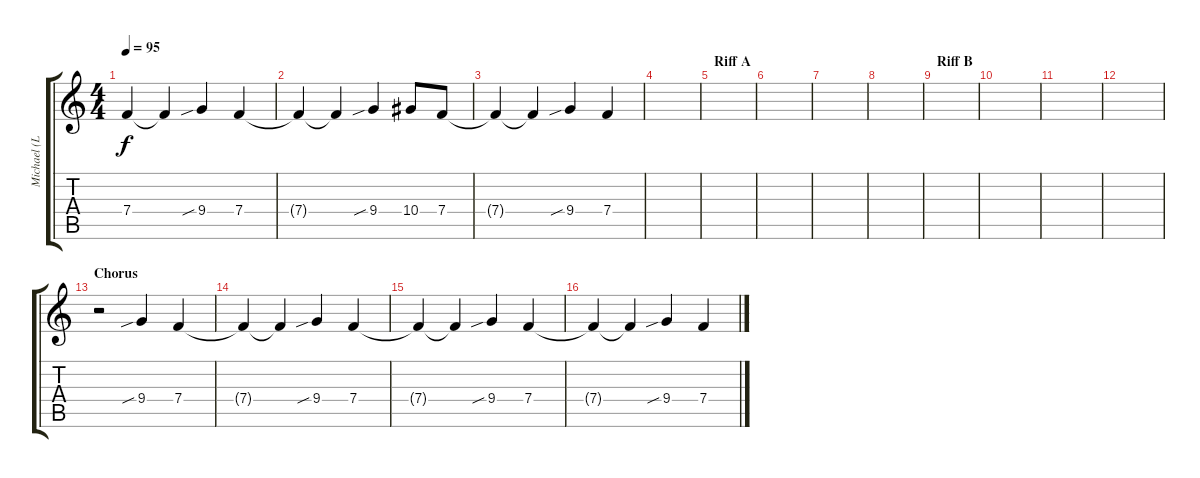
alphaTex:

\track ("Michael (L)" "Michael (L") {instrument overdrivenguitar}
\staff {score tabs}
\tuning (C4 G3 Eb3 Bb2 F2 C2) {hide}
\ts (4 4)
\tempo 95
\clef g2
\ks c
7.4{t}.4{dy f} 7.4{t}.4 9.4{sib}.4 7.4.4 |
7.4{t}.4 7.4{t}.4 9.4{sib}.4 10.4.8 7.4.8 |
7.4{t}.4 7.4{t}.4 9.4{sib}.4 7.4.4 |
|
\section ("" "Riff A")
|
|
|
|
\section ("" "Riff B")
|
|
|
|
\section ("" "Chorus")
r.2{instrument overdrivenguitar} 9.4{sib}.4 7.4.4 |
7.4{t}.4 7.4{t}.4 9.4{sib}.4 7.4.4 |
7.4{t}.4 7.4{t}.4 9.4{sib}.4 7.4.4 |
7.4{t}.4 7.4{t}.4 9.4{sib}.4 7.4.4
